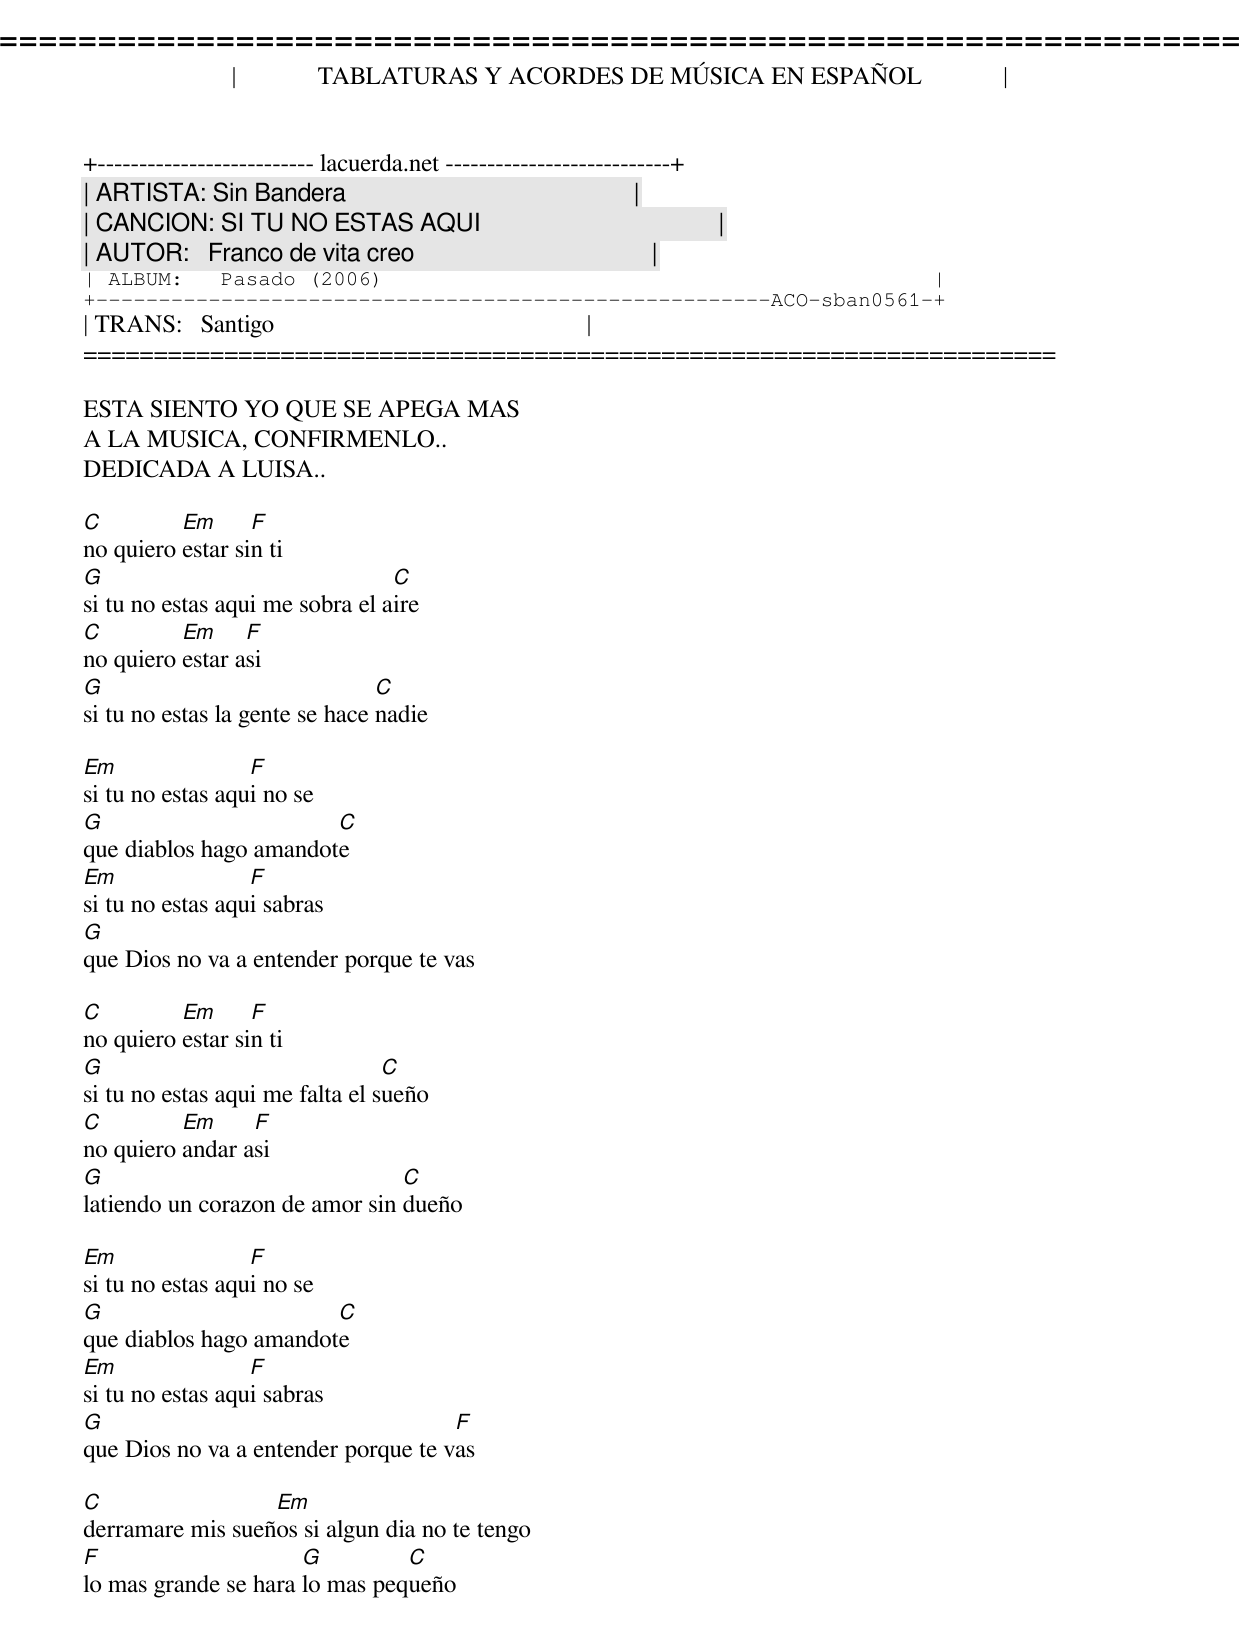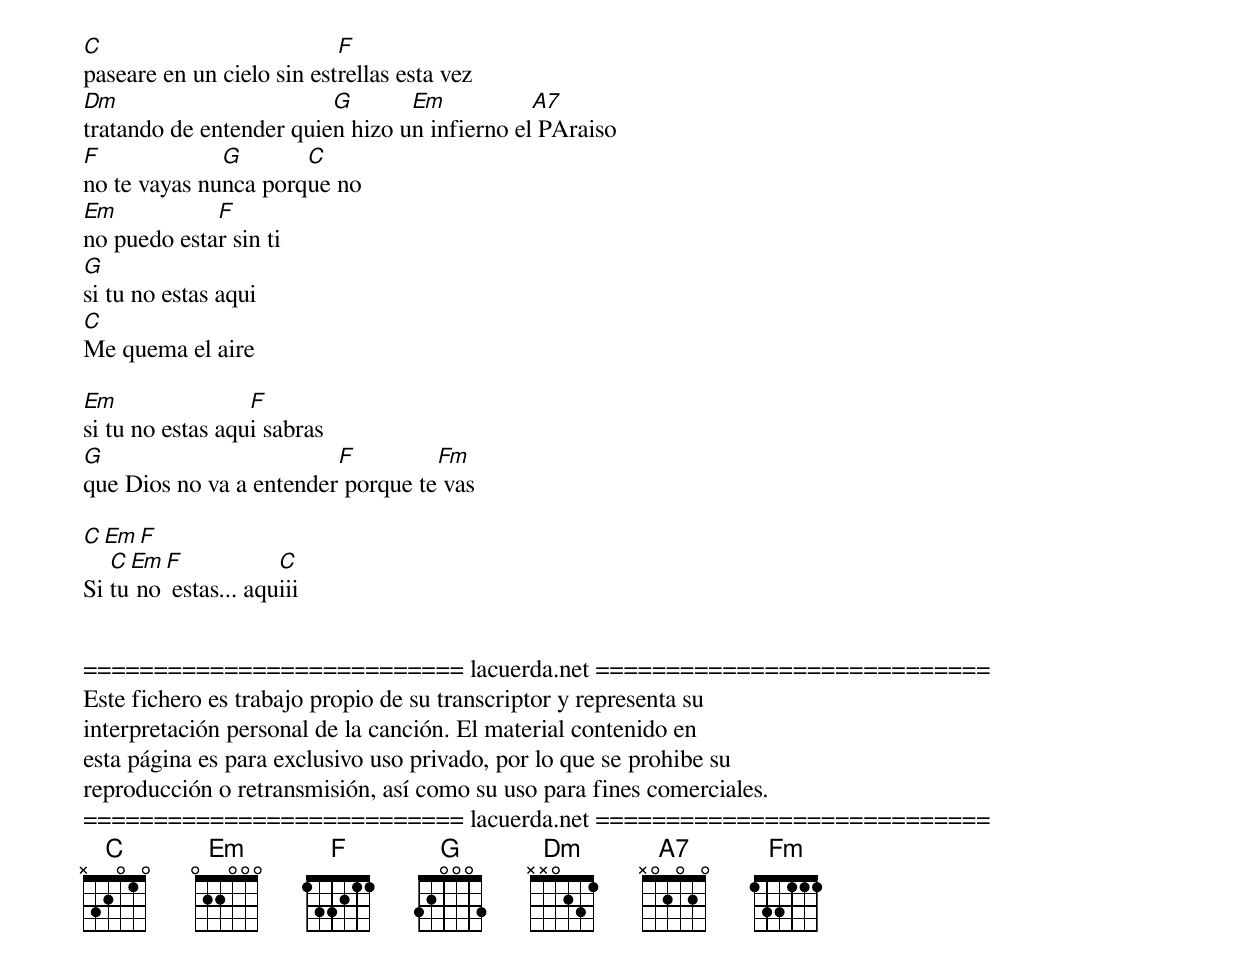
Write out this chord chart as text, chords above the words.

=====================================================================
|             TABLATURAS Y ACORDES DE MÚSICA EN ESPAÑOL             |
+-------------------------- lacuerda.net ---------------------------+
| ARTISTA: Sin Bandera                                              |
| CANCION: SI TU NO ESTAS AQUI                                      |
| AUTOR:   Franco de vita creo                                      |
| ALBUM:   Pasado (2006)                                            |
+------------------------------------------------------ACO-sban0561-+
| TRANS:   Santigo                                                  |
=====================================================================

ESTA SIENTO YO QUE SE APEGA MAS
A LA MUSICA, CONFIRMENLO..
DEDICADA A LUISA..

C         Em      F
no quiero estar sin ti
G                                C
si tu no estas aqui me sobra el aire
C         Em     F
no quiero estar asi
G                               C
si tu no estas la gente se hace nadie

Em                F
si tu no estas aqui no se
G                       C
que diablos hago amandote
Em                F
si tu no estas aqui sabras
G
que Dios no va a entender porque te vas

C         Em      F
no quiero estar sin ti
G                                C
si tu no estas aqui me falta el sueño
C         Em     F
no quiero andar asi
G                               C
latiendo un corazon de amor sin dueño

Em                F
si tu no estas aqui no se
G                       C
que diablos hago amandote
Em                F
si tu no estas aqui sabras
G                                    F
que Dios no va a entender porque te vas

C                 Em
derramare mis sueños si algun dia no te tengo
F                     G         C
lo mas grande se hara lo mas pequeño
C                          F
paseare en un cielo sin estrellas esta vez
Dm                       G       Em           A7
tratando de entender quien hizo un infierno el PAraiso
F             G       C
no te vayas nunca porque no
Em           F
no puedo estar sin ti
G
si tu no estas aqui
C
Me quema el aire

Em                F
si tu no estas aqui sabras
G                        F         Fm
que Dios no va a entender porque te vas

   C Em F
   C Em F            C
Si tu no estas... aquiii


=========================== lacuerda.net ============================
Este fichero es trabajo propio de su transcriptor y representa su
interpretación personal de la canción. El material contenido en
esta página es para exclusivo uso privado, por lo que se prohibe su
reproducción o retransmisión, así como su uso para fines comerciales.
=========================== lacuerda.net ============================
